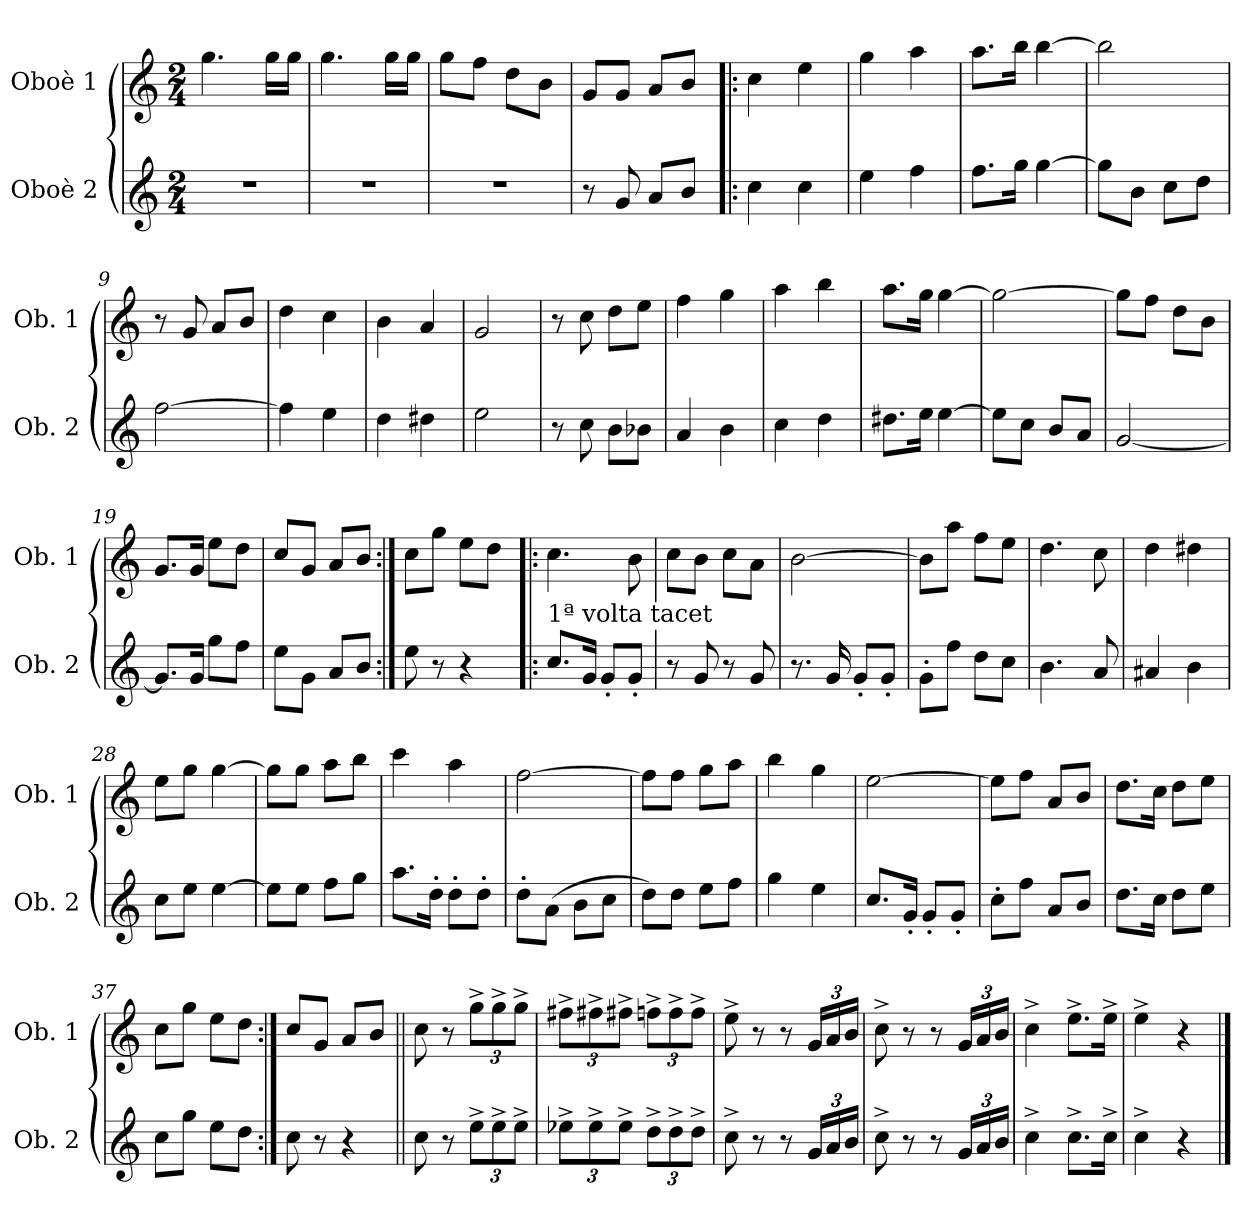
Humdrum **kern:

**kern	**kern
*part2	*part1
*staff2	*staff1
*I"Oboè 2	*I"Oboè 1
*I'Ob. 2	*I'Ob. 1
*clefG2	*clefG2
*k[]	*k[]
*M2/4	*M2/4
=1	=1
2r	4.gg\
.	16gg\LL
.	16gg\JJ
=2	=2
2r	4.gg\
.	16gg\LL
.	16gg\JJ
=3	=3
2r	8gg\L
.	8ff\J
.	8dd\L
.	8b\J
=4	=4
8r	8g/L
8g/	8g/J
8a/L	8a/L
8b/J	8b/J
=5!|:	=5!|:
4cc\	4cc\
4cc\	4ee\
=6	=6
4ee\	4gg\
4ff\	4aa\
=7	=7
8.ff\L	8.aa\L
16gg\Jk	16bb\Jk
[4gg\	[4bb\
=8	=8
8gg\L]	2bb\]
8b\J	.
8cc\L	.
8dd\J	.
=9	=9
[2ff\	8r
.	8g/
.	8a/L
.	8b/J
!!LO:LB:g=z
=10	=10
4ff\]	4dd\
4ee\	4cc\
=11	=11
4dd\	4b\
4dd#X\	4a/
=12	=12
2ee\	2g/
=13	=13
8r	8r
8cc\	8cc\
8b\L	8dd\L
8b-X\J	8ee\J
=14	=14
4a/	4ff\
4b\	4gg\
=15	=15
4cc\	4aa\
4dd\	4bb\
=16	=16
8.dd#X\L	8.aa\L
16ee\Jk	16gg\Jk
[4ee\	[4gg\
=17	=17
8ee\L]	2gg\_
8cc\J	.
8b/L	.
8a/J	.
=18	=18
[2g/	8gg\L]
.	8ff\J
.	8dd\L
.	8b\J
=19	=19
8.g/L]	8.g/L
16g/Jk	16g/Jk
8gg\L	8ee\L
8ff\J	8dd\J
!!LO:LB:g=z
=20	=20
8ee\L	8cc/L
8g\J	8g/J
8a/L	8a/L
8b/J	8b/J
=21:|!	=21:|!
8ee\	8cc\L
8r	8gg\J
4r	8ee\L
.	8dd\J
=22!|:	=22!|:
!LO:TX:a:t=1ª volta tacet	!
8.cc/L	4.cc\
16g/Jk	.
8g'/L	.
8g'/J	8b\
=23	=23
8r	8cc\L
8g/	8b\J
8r	8cc\L
8g/	8a\J
=24	=24
8.r	[2b\
16g/	.
8g'/L	.
8g'/J	.
=25	=25
8g'\L	8b\L]
8ff\J	8aa\J
8dd\L	8ff\L
8cc\J	8ee\J
=26	=26
4.b\	4.dd\
8a/	8cc\
=27	=27
4a#X/	4dd\
4b\	4dd#X\
=28	=28
8cc\L	8ee\L
8ee\J	8gg\J
[4ee\	[4gg\
!!LO:LB:g=z
=29	=29
8ee\L]	8gg\L]
8ee\J	8gg\J
8ff\L	8aa\L
8gg\J	8bb\J
=30	=30
8.aa\L	4ccc\
16dd'\Jk	.
8dd'\L	4aa\
8dd'\J	.
=31	=31
8dd'\L	[2ff\
(>8a\J	.
8b\L	.
8cc\J	.
=32	=32
8dd\L)	8ff\L]
8dd\J	8ff\J
8ee\L	8gg\L
8ff\J	8aa\J
=33	=33
4gg\	4bb\
4ee\	4gg\
=34	=34
8.cc/L	[2ee\
16g'/Jk	.
8g'/L	.
8g'/J	.
=35	=35
8cc'\L	8ee\L]
8ff\J	8ff\J
8a/L	8a/L
8b/J	8b/J
=36	=36
8.dd\L	8.dd\L
16cc\Jk	16cc\Jk
8dd\L	8dd\L
8ee\J	8ee\J
=37	=37
8cc\L	8cc\L
8gg\J	8gg\J
8ee\L	8ee\L
8dd\J	8dd\J
!!LO:LB:g=z
=38:|!	=38:|!
8cc\	8cc/L
8r	8g/J
4r	8a/L
.	8b/J
=39||	=39||
8cc\	8cc\
8r	8r
*Xbrackettup	*Xbrackettup
12ee^\L	12gg^\L
12ee^\	12gg^\
12ee^\J	12gg^\J
=40	=40
12ee-X^\L	12ff#X^\L
12ee-^\	12ff#X^\
12ee-^\J	12ff#X^\J
12dd^\L	12ffn^\L
12dd^\	12ff^\
12dd^\J	12ff^\J
=41	=41
8cc^\	8ee^\
8r	8r
8r	8r
24g/LL	24g/LL
24a/	24a/
24b/JJ	24b/JJ
=42	=42
8cc^\	8cc^\
8r	8r
8r	8r
24g/LL	24g/LL
24a/	24a/
24b/JJ	24b/JJ
=43	=43
4cc^\	4cc^\
8.cc^\L	8.ee^\L
16cc^\Jk	16ee^\Jk
=44	=44
4cc^\	4ee^\
4r	4r
==	==
*-	*-
